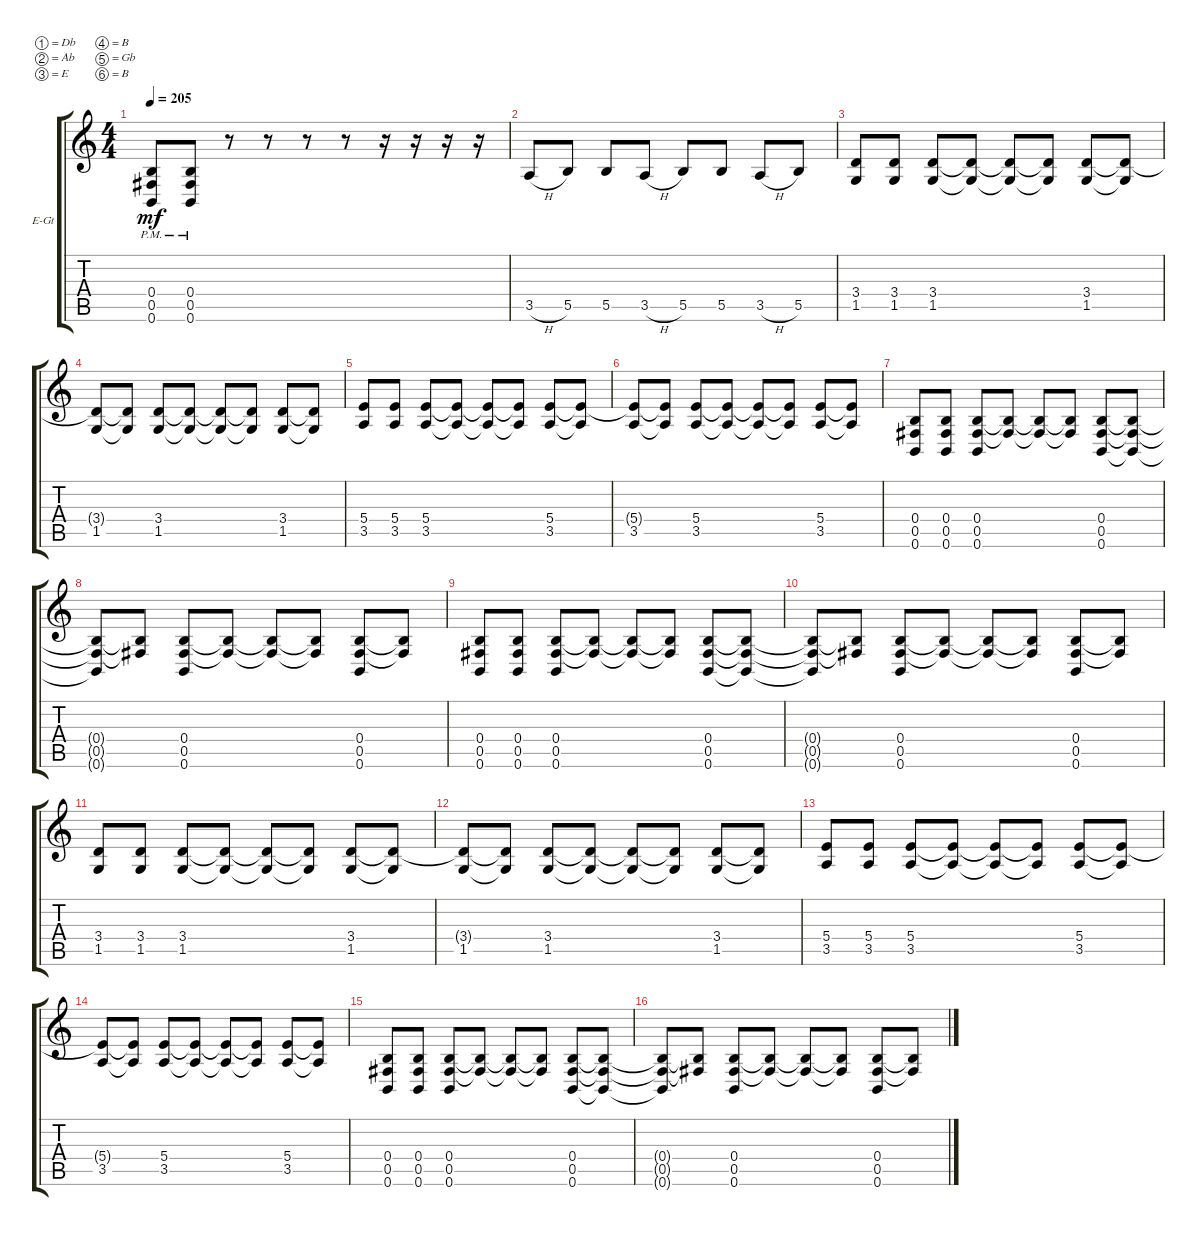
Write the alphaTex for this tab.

\defaultSystemsLayout 4
\bracketExtendMode groupsimilarinstruments
\firstSystemTrackNameOrientation horizontal
\otherSystemsTrackNameOrientation horizontal
\track ("Electric Guitar" "E-Gt") {instrument overdrivenguitar}
\staff {score tabs}
\tuning (Db4 Ab3 E3 B2 Gb2 B1)
\ts (4 4)
\tempo 205
\clef g2
\scale
0.333333
\ks c
(0.6{pm} 0.5{pm} 0.4{pm}).8{dy mf} (0.6{pm} 0.5{pm} 0.4{pm}).8 r.8 r.8 r.8 r.8 r.16 r.16 r.16 r.16 |
\scale
0.333333 3.5{h}.8 5.5.8 5.5.8 3.5{h}.8 5.5.8 5.5.8 3.5{h}.8 5.5.8 |
\scale
0.333333 (1.5 3.4).8 (1.5 3.4).8 (1.5 3.4).8 (1.5{t} 3.4{t}).8 (1.5{t} 3.4{t}).8 (1.5{t} 3.4{t}).8 (1.5 3.4).8 (1.5{t} 3.4{t}).8 |
\scale
0.333333 (1.5 3.4{t}).8 (1.5{t} 3.4{t}).8 (1.5 3.4).8 (1.5{t} 3.4{t}).8 (3.4{t} 1.5{t}).8 (1.5{t} 3.4{t}).8 (1.5 3.4).8 (1.5{t} 3.4{t}).8 |
\scale
0.333333 (3.5 5.4).8 (3.5 5.4).8 (3.5 5.4).8 (3.5{t} 5.4{t}).8 (3.5{t} 5.4{t}).8 (3.5{t} 5.4{t}).8 (3.5 5.4).8 (3.5{t} 5.4{t}).8 |
\scale
0.333333 (3.5 5.4{t}).8 (3.5{t} 5.4{t}).8 (3.5 5.4).8 (3.5{t} 5.4{t}).8 (5.4{t} 3.5{t}).8 (3.5{t} 5.4{t}).8 (3.5 5.4).8 (3.5{t} 5.4{t}).8 |
\scale
0.333333 (0.5 0.4 0.6).8 (0.5 0.4 0.6).8 (0.5 0.4 0.6).8 (0.5{t} 0.4{t}).8 (0.5{t} 0.4{t}).8 (0.5{t} 0.4{t}).8 (0.5 0.4 0.6).8 (0.5{t} 0.4{t} 0.6{t}).8 |
\scale
0.333333 (0.5{t} 0.4{t} 0.6{t}).8 (0.5{t} 0.4{t}).8 (0.5 0.4 0.6).8 (0.5{t} 0.4{t}).8 (0.4{t} 0.5{t}).8 (0.5{t} 0.4{t}).8 (0.5 0.4 0.6).8 (0.5{t} 0.4{t}).8 |
\scale
0.333333 (0.5 0.4 0.6).8 (0.5 0.4 0.6).8 (0.5 0.4 0.6).8 (0.5{t} 0.4{t}).8 (0.5{t} 0.4{t}).8 (0.5{t} 0.4{t}).8 (0.5 0.4 0.6).8 (0.5{t} 0.4{t} 0.6{t}).8 |
\scale
0.333333 (0.5{t} 0.4{t} 0.6{t}).8 (0.5{t} 0.4{t}).8 (0.5 0.4 0.6).8 (0.5{t} 0.4{t}).8 (0.4{t} 0.5{t}).8 (0.5{t} 0.4{t}).8 (0.5 0.4 0.6).8 (0.5{t} 0.4{t}).8 |
\scale
0.333333 (1.5 3.4).8 (1.5 3.4).8 (1.5 3.4).8 (1.5{t} 3.4{t}).8 (1.5{t} 3.4{t}).8 (1.5{t} 3.4{t}).8 (1.5 3.4).8 (1.5{t} 3.4{t}).8 |
\scale
0.333333 (1.5 3.4{t}).8 (1.5{t} 3.4{t}).8 (1.5 3.4).8 (1.5{t} 3.4{t}).8 (3.4{t} 1.5{t}).8 (1.5{t} 3.4{t}).8 (1.5 3.4).8 (1.5{t} 3.4{t}).8 |
\scale
0.333333 (3.5 5.4).8 (3.5 5.4).8 (3.5 5.4).8 (3.5{t} 5.4{t}).8 (3.5{t} 5.4{t}).8 (3.5{t} 5.4{t}).8 (3.5 5.4).8 (3.5{t} 5.4{t}).8 |
\scale
0.333333 (3.5 5.4{t}).8 (3.5{t} 5.4{t}).8 (3.5 5.4).8 (3.5{t} 5.4{t}).8 (5.4{t} 3.5{t}).8 (3.5{t} 5.4{t}).8 (3.5 5.4).8 (3.5{t} 5.4{t}).8 |
\scale
0.333333 (0.5 0.4 0.6).8 (0.5 0.4 0.6).8 (0.5 0.4 0.6).8 (0.5{t} 0.4{t}).8 (0.5{t} 0.4{t}).8 (0.5{t} 0.4{t}).8 (0.5 0.4 0.6).8 (0.5{t} 0.4{t} 0.6{t}).8 |
\scale
0.333333 (0.5{t} 0.4{t} 0.6{t}).8 (0.5{t} 0.4{t}).8 (0.5 0.4 0.6).8 (0.5{t} 0.4{t}).8 (0.4{t} 0.5{t}).8 (0.5{t} 0.4{t}).8 (0.5 0.4 0.6).8 (0.5{t} 0.4{t}).8
